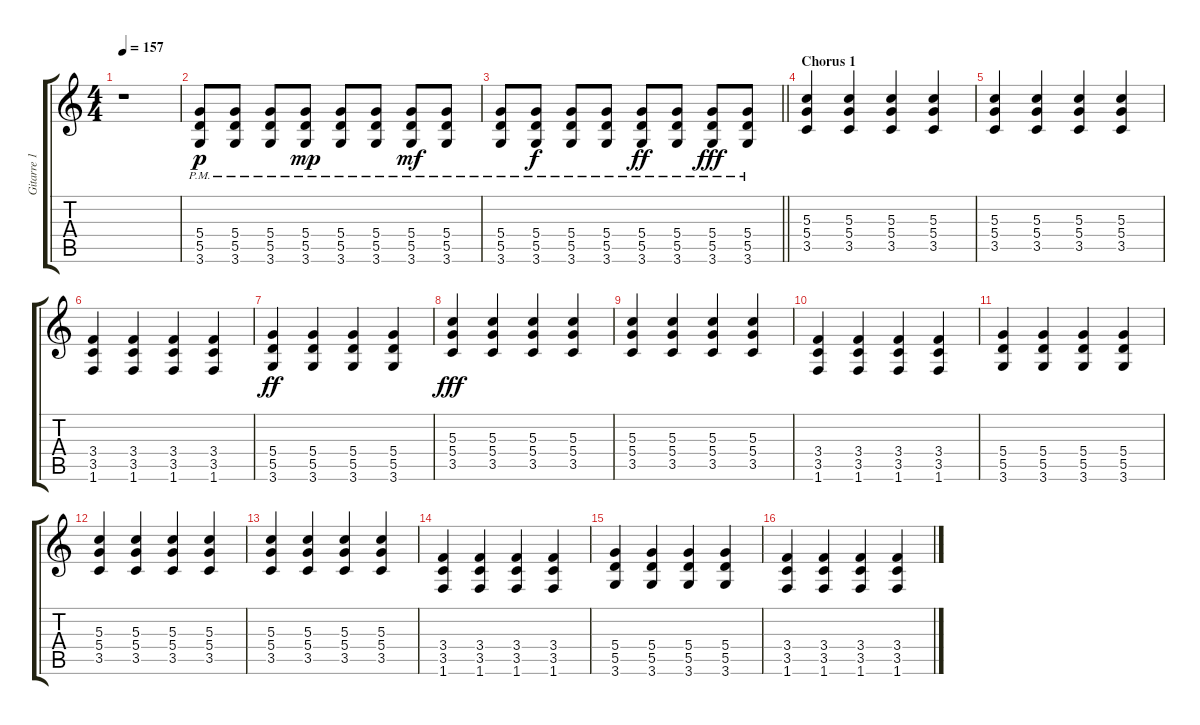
\track ("Gitarre 1" "Gitarre 1") {instrument overdrivenguitar}
\staff {score tabs}
\tuning (E4 B3 G3 D3 A2 E2) {hide}
\ts (4 4)
\tempo 157
\clef g2
\ks c
r.1{dy f} |
(5.4{pm} 5.5{pm} 3.6{pm}).8{dy p} (5.4{pm} 5.5{pm} 3.6{pm}).8 (5.4{pm} 5.5{pm} 3.6{pm}).8 (5.4{pm} 5.5{pm} 3.6{pm}).8{dy mp} (5.4{pm} 5.5{pm} 3.6{pm}).8 (5.4{pm} 5.5{pm} 3.6{pm}).8 (5.4{pm} 5.5{pm} 3.6{pm}).8{dy mf} (5.4{pm} 5.5{pm} 3.6{pm}).8 |
\barLineRight lightlight
(5.4{pm} 5.5{pm} 3.6{pm}).8 (5.4{pm} 5.5{pm} 3.6{pm}).8{dy f} (5.4{pm} 5.5{pm} 3.6{pm}).8 (5.4{pm} 5.5{pm} 3.6{pm}).8 (5.4{pm} 5.5{pm} 3.6{pm}).8{dy ff} (5.4{pm} 5.5{pm} 3.6{pm}).8 (5.4{pm} 5.5{pm} 3.6{pm}).8{dy fff} (5.4{pm} 5.5{pm} 3.6{pm}).8 |
\section ("" "Chorus 1")
(5.3 5.4 3.5).4 (5.3 5.4 3.5).4 (5.3 5.4 3.5).4 (5.3 5.4 3.5).4 |
(5.3 5.4 3.5).4 (5.3 5.4 3.5).4 (5.3 5.4 3.5).4 (5.3 5.4 3.5).4 |
(3.4 3.5 1.6).4 (3.4 3.5 1.6).4 (3.4 3.5 1.6).4 (3.4 3.5 1.6).4 |
(5.4 5.5 3.6).4{dy ff} (5.4 5.5 3.6).4 (5.4 5.5 3.6).4 (5.4 5.5 3.6).4 |
(5.3 5.4 3.5).4{dy fff} (5.3 5.4 3.5).4 (5.3 5.4 3.5).4 (5.3 5.4 3.5).4 |
(5.3 5.4 3.5).4 (5.3 5.4 3.5).4 (5.3 5.4 3.5).4 (5.3 5.4 3.5).4 |
(3.4 3.5 1.6).4 (3.4 3.5 1.6).4 (3.4 3.5 1.6).4 (3.4 3.5 1.6).4 |
(5.4 5.5 3.6).4 (5.4 5.5 3.6).4 (5.4 5.5 3.6).4 (5.4 5.5 3.6).4 |
(5.3 5.4 3.5).4 (5.3 5.4 3.5).4 (5.3 5.4 3.5).4 (5.3 5.4 3.5).4 |
(5.3 5.4 3.5).4 (5.3 5.4 3.5).4 (5.3 5.4 3.5).4 (5.3 5.4 3.5).4 |
(3.4 3.5 1.6).4 (3.4 3.5 1.6).4 (3.4 3.5 1.6).4 (3.4 3.5 1.6).4 |
(5.4 5.5 3.6).4 (5.4 5.5 3.6).4 (5.4 5.5 3.6).4 (5.4 5.5 3.6).4 |
(3.4 3.5 1.6).4 (3.4 3.5 1.6).4 (3.4 3.5 1.6).4 (3.4 3.5 1.6).4
